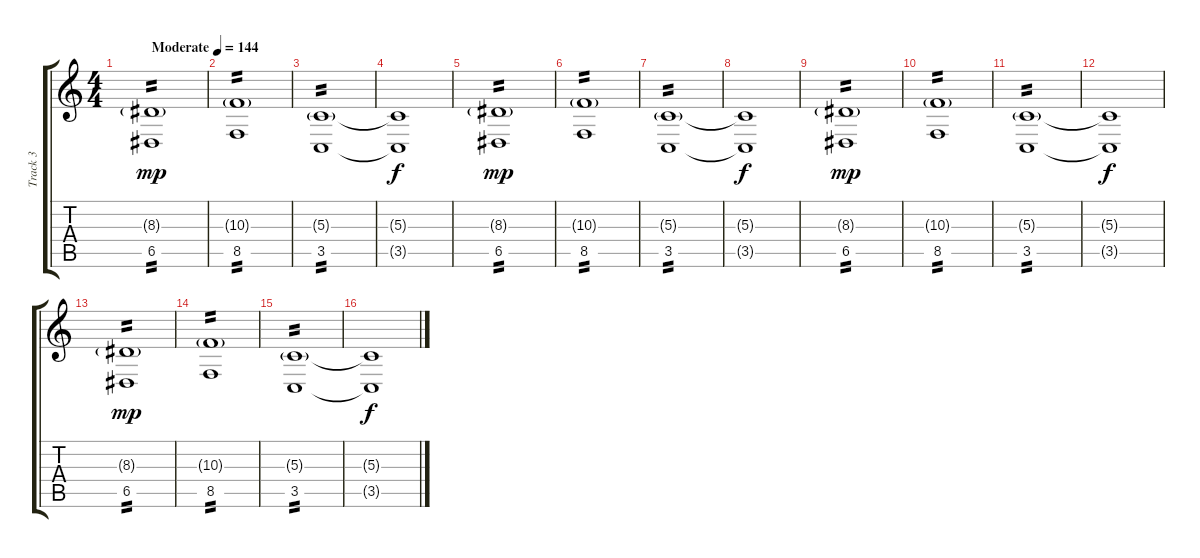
\track ("Track 3" "Track 3") {instrument fx4atmosphere}
\staff {score tabs}
\tuning (E4 B3 G3 D3 A2 E2) {hide}
\ts (4 4)
\tempo (144 "Moderate")
\clef g2
\ks c
(8.3{g} 6.5).1{tp 2 dy mp instrument fx4atmosphere} |
(10.3{g} 8.5).1{tp 2} |
(5.3{g} 3.5).1{tp 2} |
(5.3{t} 3.5{t}).1{dy f} |
(8.3{g} 6.5).1{tp 2 dy mp} |
(10.3{g} 8.5).1{tp 2} |
(5.3{g} 3.5).1{tp 2} |
(5.3{t} 3.5{t}).1{dy f} |
(8.3{g} 6.5).1{tp 2 dy mp} |
(10.3{g} 8.5).1{tp 2} |
(5.3{g} 3.5).1{tp 2} |
(5.3{t} 3.5{t}).1{dy f} |
(8.3{g} 6.5).1{tp 2 dy mp} |
(10.3{g} 8.5).1{tp 2} |
(5.3{g} 3.5).1{tp 2} |
(5.3{t} 3.5{t}).1{dy f}
